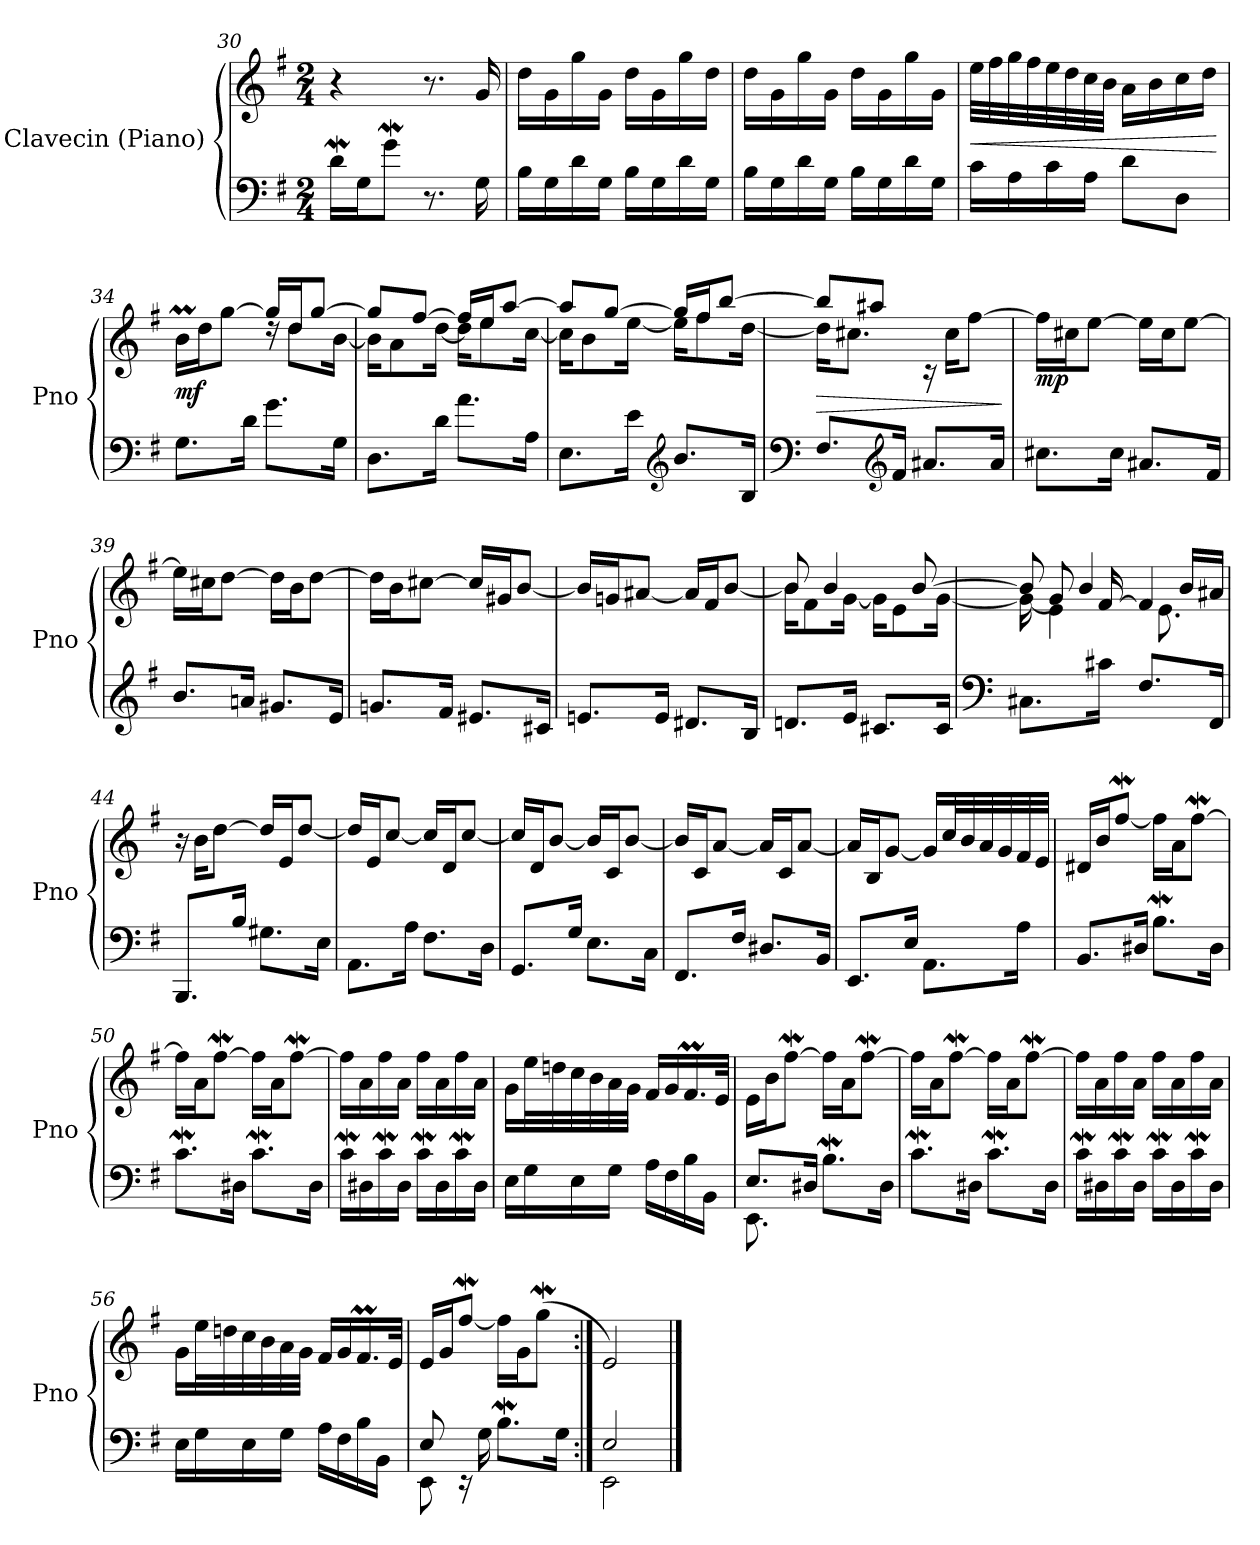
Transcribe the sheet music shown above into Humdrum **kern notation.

**kern	**kern	**dynam
*part1	*part1	*part1
*staff2	*staff1	*staff1/2
*I"Clavecin (Piano)	*	*
*I'Pno	*	*
*clefF4	*clefG2	*
*k[f#]	*k[f#]	*
*M2/4	*M2/4	*
=30	=30	=30
16dW\LL	4r	.
16G\J	.	.
8gw\J	.	.
8.r	8.r	.
16G\	16g/	.
=31	=31	=31
16B\LL	16dd\LL	.
16G\	16g\	.
16d\	16gg\	.
16G\JJ	16g\JJ	.
16B\LL	16dd\LL	.
16G\	16g\	.
16d\	16gg\	.
16G\JJ	16dd\JJ	.
!!LO:LB:g=z
=32	=32	=32
16B\LL	16dd\LL	.
16G\	16g\	.
16d\	16gg\	.
16G\JJ	16g\JJ	.
16B\LL	16dd\LL	.
16G\	16g\	.
16d\	16gg\	.
16G\JJ	16g\JJ	.
=33	=33	=33
!	!	!LO:HP:b
16c\LL	32ee\LLL	<
.	32ff#\	.
16A\	32gg\	.
.	32ff#\	.
16c\	32ee\	.
.	32dd\	.
16A\JJ	32cc\	.
.	32b\JJJ	.
8d\L	16a\LL	.
.	16b\	.
8D\J	16cc\	.
.	16dd\JJ	.
.	.	[
=34	=34	=34
*	*^	*
!	!	!	!LO:DY:b
8.G\L	16bm\LL	4ryy	mf
.	16dd\J	.	.
.	[8gg\J	.	.
16d\Jk	.	.	.
8.g\L	16gg/LL]	16rdd	.
.	16dd/J	8dd\L	.
.	[8gg/J	.	.
16G\Jk	.	[16b\Jk	.
=35	=35	=35	=35
8.D\L	8gg/L]	16b\KL]	.
.	.	8a\	.
.	[8ff#/J	.	.
16d\Jk	.	[16dd\Jk	.
8.a\L	16ff#/LL]	16dd\KL]	.
.	16ee/J	8ee\	.
.	[8aa/J	.	.
16A\Jk	.	[16cc\Jk	.
!!LO:LB:g=z	!!
=36	=36	=36	=36
8.E\L	8aa/L]	16cc\KL]	.
.	.	8b\	.
.	[8gg/J	.	.
16e\Jk	.	[16ee\Jk	.
*clefG2	*	*	*
8.b/L	16gg/LL]	16ee\KL]	.
.	16ff#/J	8ff#\	.
.	[8bb/J	.	.
16B/Jk	.	[16dd\Jk	.
=37	=37	=37	=37
*clefF4	*	*	*
!	!	!	!LO:HP:b
8.F#/L	8bb/L]	16dd\KL]	>
.	.	8.cc#X\J	.
.	8aa#X/J	.	.
*clefG2	*	*	*
16f#/Jk	.	.	.
8.a#X/L	16rc	4ryy	.
.	16cc#\KL	.	.
.	[8ff#\J	.	.
16a#/Jk	.	.	.
*	*v	*v	*
.	.	]
=38	=38	=38
!	!	!LO:DY:b
8.cc#X\L	16ff#\LL]	mp
.	16cc#X\J	.
.	[8ee\J	.
16cc#\Jk	.	.
8.a#X/L	16ee\LL]	.
.	16cc#\J	.
.	[8ee\J	.
16f#/Jk	.	.
=39	=39	=39
8.b/L	16ee\LL]	.
.	16cc#X\J	.
.	[8dd\J	.
16an/Jk	.	.
8.g#X/L	16dd\LL]	.
.	16b\J	.
.	[8dd\J	.
16e/Jk	.	.
!!LO:PB:g=z
=40	=40	=40
8.gn/L	16dd\LL]	.
.	16b\J	.
.	[8cc#X\J	.
16f#/Jk	.	.
8.e#X/L	16cc#/LL]	.
.	16g#X/J	.
.	[8b/J	.
16c#X/Jk	.	.
=41	=41	=41
8.en/L	16b/LL]	.
.	16gn/J	.
.	[8a#X/J	.
16e/Jk	.	.
8.d#X/L	16a#/LL]	.
.	16f#/J	.
.	[8b/J	.
16B/Jk	.	.
=42	=42	=42
*	*^	*
8.dn/L	8b/]	16b\KL	.
.	.	8f#\	.
.	4b/	.	.
16e/Jk	.	[16g\Jk	.
8.c#X/L	.	16g\KL]	.
.	.	8e\	.
.	[8b/	.	.
16c#/Jk	.	[16g\Jk	.
*	*v	*v	*
=43	=43	=43
*clefF4	*	*
*	*^	*
*	*	*^	*
8.C#X\L	8b/]	16g\_	16ryy	.
.	.	4e\	8g/]	.
.	4b/	.	.	.
16c#X\Jk	.	.	[16f#/	.
8.F#/L	.	.	4f#/]	.
.	.	8.e\	.	.
.	16b/LL	.	.	.
16FF#/Jk	16a#X/JJ	.	.	.
*	*v	*v	*v	*
!!LO:LB:g=z
=44	=44	=44
8.BBB/L	16r	.
.	16b\KL	.
.	[8dd\J	.
16B/Jk	.	.
8.G#X\L	16dd/LL]	.
.	16e/J	.
.	[8dd/J	.
16E\Jk	.	.
=45	=45	=45
8.AA\L	16dd/LL]	.
.	16e/J	.
.	[8cc/J	.
16A\Jk	.	.
8.F#\L	16cc/LL]	.
.	16d/J	.
.	[8cc/J	.
16D\Jk	.	.
=46	=46	=46
8.GG/L	16cc/LL]	.
.	16d/J	.
.	[8b/J	.
16G/Jk	.	.
8.E\L	16b/LL]	.
.	16c/J	.
.	[8b/J	.
16C\Jk	.	.
=47	=47	=47
8.FF#/L	16b/LL]	.
.	16c/J	.
.	[8a/J	.
16F#/Jk	.	.
8.D#X/L	16a/LL]	.
.	16c/J	.
.	[8a/J	.
16BB/Jk	.	.
!!LO:LB:g=z
=48	=48	=48
8.EE/L	16a/LL]	.
.	16B/J	.
.	[8g/J	.
16E/Jk	.	.
8.AA\L	16g/LL]	.
.	32cc/L	.
.	32b/	.
.	32a/	.
.	32g/	.
16A\Jk	32f#/	.
.	32e/JJJ	.
=49	=49	=49
8.BB/L	16d#X/LL	.
.	16b/J	.
.	[8ff#W/J	.
16D#X/Jk	.	.
8.BW\L	16ff#\LL]	.
.	16a\J	.
.	[8ff#W\J	.
16D#\Jk	.	.
=50	=50	=50
8.cw\L	16ff#\LL]	.
.	16a\J	.
.	[8ff#W\J	.
16D#X\Jk	.	.
8.cw\L	16ff#\LL]	.
.	16a\J	.
.	[8ff#W\J	.
16D#\Jk	.	.
=51	=51	=51
16cw\LL	16ff#\LL]	.
16D#X\	16a\	.
16cw\	16ff#\	.
16D#\JJ	16a\JJ	.
16cw\LL	16ff#\LL	.
16D#\	16a\	.
16cw\	16ff#\	.
16D#\JJ	16a\JJ	.
!!LO:LB:g=z
=52	=52	=52
16E\LL	16g\LL	.
16G\	32ee\L	.
.	32ddni\	.
16E\	32cc\	.
.	32b\	.
16G\JJ	32a\	.
.	32g\JJJ	.
16A\LL	16f#/LL	.
16F#\	16g/	.
16B\	16.f#m/	.
16BB\JJ	.	.
.	32e/JJk	.
=53	=53	=53
*^	*	*
8.E/L	8.EE\	16e\LL	.
.	.	16b\J	.
.	.	[8ff#W\J	.
16D#X/Jk	16ryy	.	.
8.BW\L	4ryy	16ff#\LL]	.
.	.	16a\J	.
.	.	[8ff#W\J	.
16D#\Jk	.	.	.
*v	*v	*	*
=54	=54	=54
8.cw\L	16ff#\LL]	.
.	16a\J	.
.	[8ff#W\J	.
16D#X\Jk	.	.
8.cw\L	16ff#\LL]	.
.	16a\J	.
.	[8ff#W\J	.
16D#\Jk	.	.
=55	=55	=55
16cw\LL	16ff#\LL]	.
16D#X\	16a\	.
16cw\	16ff#\	.
16D#\JJ	16a\JJ	.
16cw\LL	16ff#\LL	.
16D#\	16a\	.
16cw\	16ff#\	.
16D#\JJ	16a\JJ	.
!!LO:LB:g=z
=56	=56	=56
16E\LL	16g\LL	.
16G\	32ee\L	.
.	32ddni\	.
16E\	32cc\	.
.	32b\	.
16G\JJ	32a\	.
.	32g\JJJ	.
16A\LL	16f#/LL	.
16F#\	16g/	.
16B\	16.f#m/	.
16BB\JJ	.	.
.	32e/JJk	.
=57	=57	=57
*^	*	*
8E/	8EE\	16e/LL	.
.	.	16g/J	.
16rEE	8ryy	[8ff#W/J	.
16G\	.	.	.
8.BW\L	4ryy	16ff#\LL]	.
.	.	16g\J	.
.	.	(8ggw\J	.
16G\Jk	.	.	.
=58:|!	=58:|!	=58:|!	=58:|!
2E/	2EE\	2e/)	.
*v	*v	*	*
==	==	==
*-	*-	*-
